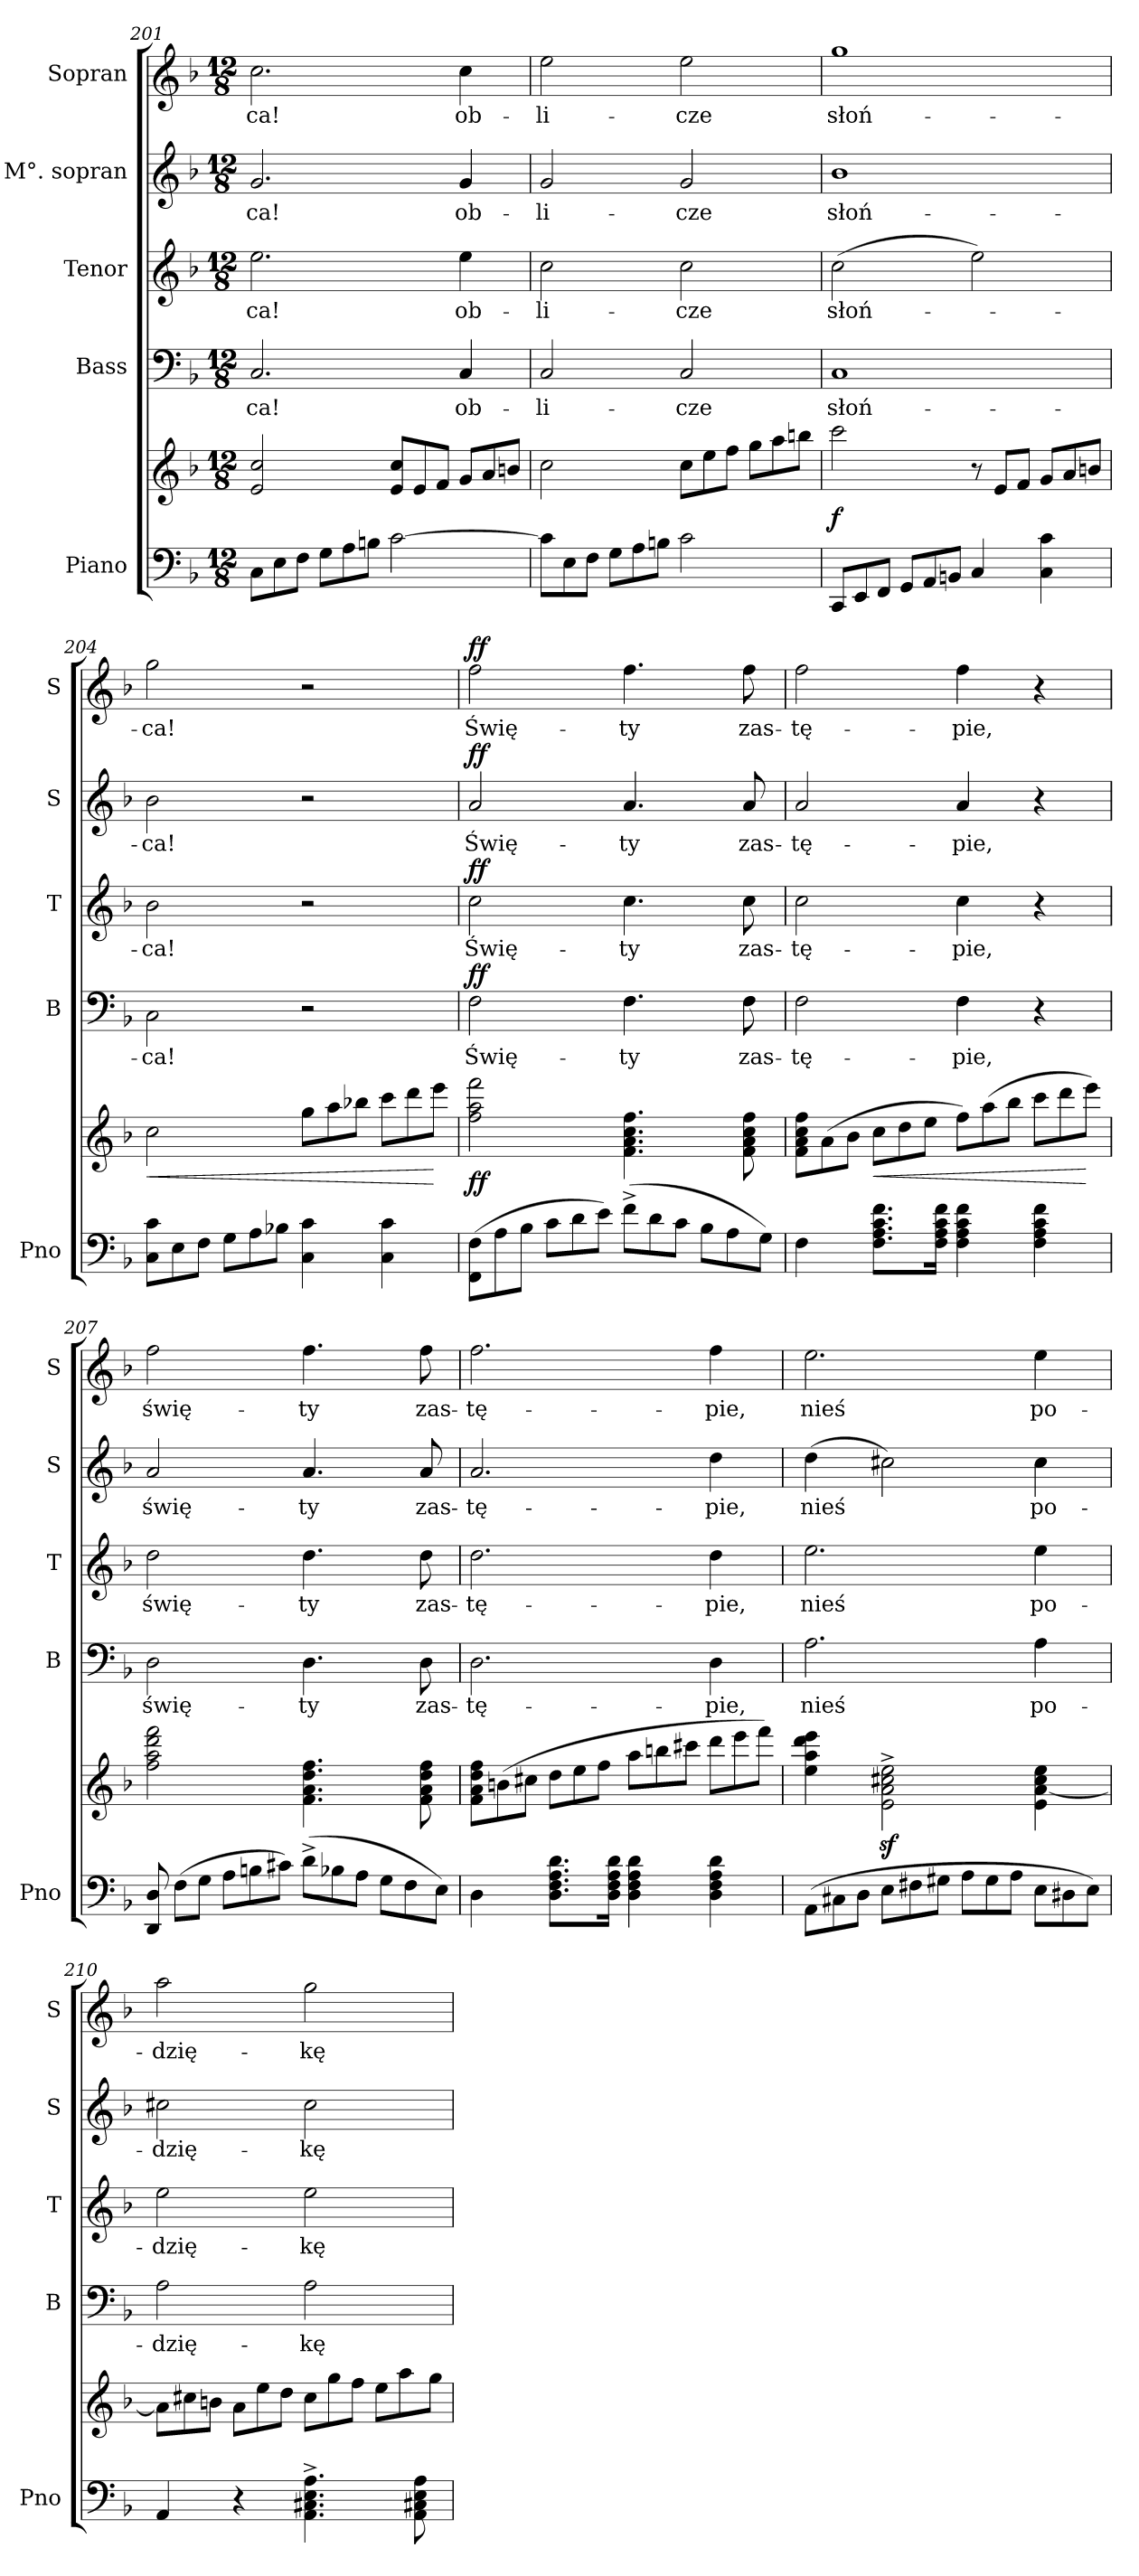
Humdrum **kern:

**kern	**kern	**dynam	**kern	**text	**dynam	**kern	**text	**dynam	**kern	**text	**dynam	**kern	**text	**dynam
*part5	*part5	*part5	*part4	*part4	*part4	*part3	*part3	*part3	*part2	*part2	*part2	*part1	*part1	*part1
*staff6	*staff5	*staff5/6	*staff4	*staff4	*staff4	*staff3	*staff3	*staff3	*staff2	*staff2	*staff2	*staff1	*staff1	*staff1
*I"Piano	*	*	*I"Bass	*	*	*I"Tenor	*	*	*I"M°. sopran	*	*	*I"Sopran	*	*
*I'Pno	*	*	*I'B	*	*	*I'T	*	*	*I'S	*	*	*I'S	*	*
*clefF4	*clefG2	*	*clefF4	*	*	*clefG2	*	*	*clefG2	*	*	*clefG2	*	*
*	*	*	*	*	*	*ITrd8c12	*	*	*	*	*	*	*	*
*k[b-]	*k[b-]	*	*k[b-]	*	*	*k[b-]	*	*	*k[b-]	*	*	*k[b-]	*	*
*d:	*d:	*	*d:	*	*	*d:	*	*	*d:	*	*	*d:	*	*
*M12/8	*M12/8	*	*M12/8	*	*	*M12/8	*	*	*M12/8	*	*	*M12/8	*	*
*Xtuplet	*	*	*	*	*	*	*	*	*	*	*	*	*	*
=201	=201	=201	=201	=201	=201	=201	=201	=201	=201	=201	=201	=201	=201	=201
12C\L	2e/ 2cc/	.	2.C/	-ca!	.	2.e\	-ca!	.	2.g/	-ca!	.	2.cc\	-ca!	.
12E\	.	.	.	.	.	.	.	.	.	.	.	.	.	.
12F\J	.	.	.	.	.	.	.	.	.	.	.	.	.	.
12G\L	.	.	.	.	.	.	.	.	.	.	.	.	.	.
12A\	.	.	.	.	.	.	.	.	.	.	.	.	.	.
12Bn\J	.	.	.	.	.	.	.	.	.	.	.	.	.	.
*	*Xtuplet	*	*	*	*	*	*	*	*	*	*	*	*	*
[2c\	12e/ 12cc/L	.	.	.	.	.	.	.	.	.	.	.	.	.
.	12e/	.	.	.	.	.	.	.	.	.	.	.	.	.
.	12f/J	.	.	.	.	.	.	.	.	.	.	.	.	.
.	12g/L	.	4C/	ob-	.	4e\	ob-	.	4g/	ob-	.	4cc\	ob-	.
.	12a/	.	.	.	.	.	.	.	.	.	.	.	.	.
.	12bn/J	.	.	.	.	.	.	.	.	.	.	.	.	.
=202	=202	=202	=202	=202	=202	=202	=202	=202	=202	=202	=202	=202	=202	=202
12c\L]	2cc\	.	2C/	-li-	.	2c\	-li-	.	2g/	-li-	.	2ee\	-li-	.
12E\	.	.	.	.	.	.	.	.	.	.	.	.	.	.
12F\J	.	.	.	.	.	.	.	.	.	.	.	.	.	.
12G\L	.	.	.	.	.	.	.	.	.	.	.	.	.	.
12A\	.	.	.	.	.	.	.	.	.	.	.	.	.	.
12Bn\J	.	.	.	.	.	.	.	.	.	.	.	.	.	.
2c\	12cc\L	.	2C/	-cze	.	2c\	-cze	.	2g/	-cze	.	2ee\	-cze	.
.	12ee\	.	.	.	.	.	.	.	.	.	.	.	.	.
.	12ff\J	.	.	.	.	.	.	.	.	.	.	.	.	.
.	12gg\L	.	.	.	.	.	.	.	.	.	.	.	.	.
.	12aa\	.	.	.	.	.	.	.	.	.	.	.	.	.
.	12bbn\J	.	.	.	.	.	.	.	.	.	.	.	.	.
=203	=203	=203	=203	=203	=203	=203	=203	=203	=203	=203	=203	=203	=203	=203
12CC/L	2ccc\	f	1C	słoń-	.	(2c\	słoń-	.	1b-	słoń-	.	1gg	słoń-	.
12EE/	.	.	.	.	.	.	.	.	.	.	.	.	.	.
12FF/J	.	.	.	.	.	.	.	.	.	.	.	.	.	.
12GG/L	.	.	.	.	.	.	.	.	.	.	.	.	.	.
12AA/	.	.	.	.	.	.	.	.	.	.	.	.	.	.
12BBn/J	.	.	.	.	.	.	.	.	.	.	.	.	.	.
4C/	12r	.	.	.	.	2e\)	.	.	.	.	.	.	.	.
.	12e/L	.	.	.	.	.	.	.	.	.	.	.	.	.
.	12f/J	.	.	.	.	.	.	.	.	.	.	.	.	.
4C\ 4c\	12g/L	.	.	.	.	.	.	.	.	.	.	.	.	.
.	12a/	.	.	.	.	.	.	.	.	.	.	.	.	.
.	12bn/J	.	.	.	.	.	.	.	.	.	.	.	.	.
=204	=204	=204	=204	=204	=204	=204	=204	=204	=204	=204	=204	=204	=204	=204
!	!	!LO:HP:b	!	!	!	!	!	!	!	!	!	!	!	!
12C\ 12c\L	2cc\	<	2C\	-ca!	.	2B-\	-ca!	.	2b-\	-ca!	.	2gg\	-ca!	.
12E\	.	.	.	.	.	.	.	.	.	.	.	.	.	.
12F\J	.	.	.	.	.	.	.	.	.	.	.	.	.	.
12G\L	.	.	.	.	.	.	.	.	.	.	.	.	.	.
12A\	.	.	.	.	.	.	.	.	.	.	.	.	.	.
12B-X\J	.	.	.	.	.	.	.	.	.	.	.	.	.	.
4C\ 4c\	12gg\L	.	2r	.	.	2r	.	.	2r	.	.	2r	.	.
.	12aa\	.	.	.	.	.	.	.	.	.	.	.	.	.
.	12bb-X\J	.	.	.	.	.	.	.	.	.	.	.	.	.
4C\ 4c\	12ccc\L	.	.	.	.	.	.	.	.	.	.	.	.	.
.	12ddd\	.	.	.	.	.	.	.	.	.	.	.	.	.
.	12eee\J	[	.	.	.	.	.	.	.	.	.	.	.	.
=205	=205	=205	=205	=205	=205	=205	=205	=205	=205	=205	=205	=205	=205	=205
!	!	!	!	!	!LO:DY:a	!	!	!LO:DY:a	!	!	!LO:DY:a	!	!	!LO:DY:a
(12FF\ 12F\L	2ff\ 2aa\ 2fff\	ff	2F\	Świę-	ff	2c\	Świę-	ff	2a/	Świę-	ff	2ff\	Świę-	ff
12A\	.	.	.	.	.	.	.	.	.	.	.	.	.	.
12B-\J	.	.	.	.	.	.	.	.	.	.	.	.	.	.
12c\L	.	.	.	.	.	.	.	.	.	.	.	.	.	.
12d\	.	.	.	.	.	.	.	.	.	.	.	.	.	.
12e\J)	.	.	.	.	.	.	.	.	.	.	.	.	.	.
(12f^\L	4.f\ 4.a\ 4.cc\ 4.ff\	.	4.F\	-ty	.	4.c\	-ty	.	4.a/	-ty	.	4.ff\	-ty	.
12d\	.	.	.	.	.	.	.	.	.	.	.	.	.	.
12c\J	.	.	.	.	.	.	.	.	.	.	.	.	.	.
12B-\L	.	.	.	.	.	.	.	.	.	.	.	.	.	.
12A\	.	.	.	.	.	.	.	.	.	.	.	.	.	.
.	8f\ 8a\ 8cc\ 8ff\	.	8F\	zas-	.	8c\	zas-	.	8a/	zas-	.	8ff\	zas-	.
12G\J)	.	.	.	.	.	.	.	.	.	.	.	.	.	.
=206	=206	=206	=206	=206	=206	=206	=206	=206	=206	=206	=206	=206	=206	=206
4F\	12f\ 12a\ 12cc\ 12ff\L	.	2F\	-tę-	.	2c\	-tę-	.	2a/	-tę-	.	2ff\	-tę-	.
.	(12a\	.	.	.	.	.	.	.	.	.	.	.	.	.
.	12b-\J	.	.	.	.	.	.	.	.	.	.	.	.	.
!	!	!LO:HP:b	!	!	!	!	!	!	!	!	!	!	!	!
8.F\ 8.A\ 8.c\ 8.f\L	12cc\L	<	.	.	.	.	.	.	.	.	.	.	.	.
.	12dd\	.	.	.	.	.	.	.	.	.	.	.	.	.
.	12ee\J	.	.	.	.	.	.	.	.	.	.	.	.	.
16F\ 16A\ 16c\ 16f\Jk	.	.	.	.	.	.	.	.	.	.	.	.	.	.
4F\ 4A\ 4c\ 4f\	12ff\L)	.	4F\	-pie,	.	4c\	-pie,	.	4a/	-pie,	.	4ff\	-pie,	.
.	(12aa\	.	.	.	.	.	.	.	.	.	.	.	.	.
.	12bb-\J	.	.	.	.	.	.	.	.	.	.	.	.	.
4F\ 4A\ 4c\ 4f\	12ccc\L	.	4r	.	.	4r	.	.	4r	.	.	4r	.	.
.	12ddd\	.	.	.	.	.	.	.	.	.	.	.	.	.
.	12eee\J)	[	.	.	.	.	.	.	.	.	.	.	.	.
=207	=207	=207	=207	=207	=207	=207	=207	=207	=207	=207	=207	=207	=207	=207
12DD/ 12D/	2ff\ 2aa\ 2ddd\ 2fff\	.	2D\	świę-	.	2d\	świę-	.	2a/	świę-	.	2ff\	świę-	.
(12F\L	.	.	.	.	.	.	.	.	.	.	.	.	.	.
12G\J	.	.	.	.	.	.	.	.	.	.	.	.	.	.
12A\L	.	.	.	.	.	.	.	.	.	.	.	.	.	.
12Bn\	.	.	.	.	.	.	.	.	.	.	.	.	.	.
12c#X\J)	.	.	.	.	.	.	.	.	.	.	.	.	.	.
(12d^\L	4.f\ 4.a\ 4.dd\ 4.ff\	.	4.D\	-ty	.	4.d\	-ty	.	4.a/	-ty	.	4.ff\	-ty	.
12B-X\	.	.	.	.	.	.	.	.	.	.	.	.	.	.
12A\J	.	.	.	.	.	.	.	.	.	.	.	.	.	.
12G\L	.	.	.	.	.	.	.	.	.	.	.	.	.	.
12F\	.	.	.	.	.	.	.	.	.	.	.	.	.	.
.	8f\ 8a\ 8dd\ 8ff\	.	8D\	zas-	.	8d\	zas-	.	8a/	zas-	.	8ff\	zas-	.
12E\J)	.	.	.	.	.	.	.	.	.	.	.	.	.	.
=208	=208	=208	=208	=208	=208	=208	=208	=208	=208	=208	=208	=208	=208	=208
4D\	12f\ 12a\ 12dd\ 12ff\L	.	2.D\	-tę-	.	2.d\	-tę-	.	2.a/	-tę-	.	2.ff\	-tę-	.
.	(12bn\	.	.	.	.	.	.	.	.	.	.	.	.	.
.	12cc#X\J	.	.	.	.	.	.	.	.	.	.	.	.	.
8.D\ 8.F\ 8.A\ 8.d\L	12dd\L	.	.	.	.	.	.	.	.	.	.	.	.	.
.	12ee\	.	.	.	.	.	.	.	.	.	.	.	.	.
.	12ff\J	.	.	.	.	.	.	.	.	.	.	.	.	.
16D\ 16F\ 16A\ 16d\Jk	.	.	.	.	.	.	.	.	.	.	.	.	.	.
4D\ 4F\ 4A\ 4d\	12aa\L	.	.	.	.	.	.	.	.	.	.	.	.	.
.	12bbn\	.	.	.	.	.	.	.	.	.	.	.	.	.
.	12ccc#X\J	.	.	.	.	.	.	.	.	.	.	.	.	.
4D\ 4F\ 4A\ 4d\	12ddd\L	.	4D\	-pie,	.	4d\	-pie,	.	4dd\	-pie,	.	4ff\	-pie,	.
.	12eee\	.	.	.	.	.	.	.	.	.	.	.	.	.
.	12fff\J)	.	.	.	.	.	.	.	.	.	.	.	.	.
=209	=209	=209	=209	=209	=209	=209	=209	=209	=209	=209	=209	=209	=209	=209
(12AA\L	4ee\ 4aa\ 4ddd\ 4eee\	.	2.A\	nieś	.	2.e\	nieś	.	(4dd\	nieś	.	2.ee\	nieś	.
12C#X\	.	.	.	.	.	.	.	.	.	.	.	.	.	.
12D\J	.	.	.	.	.	.	.	.	.	.	.	.	.	.
12E\L	2ez^<\ 2az^<\ 2cc#Xz^<\ 2eez^<\	.	.	.	.	.	.	.	2cc#X\)	.	.	.	.	.
12F#X\	.	.	.	.	.	.	.	.	.	.	.	.	.	.
12G#X\J	.	.	.	.	.	.	.	.	.	.	.	.	.	.
12A\L	.	.	.	.	.	.	.	.	.	.	.	.	.	.
12G#\	.	.	.	.	.	.	.	.	.	.	.	.	.	.
12A\J	.	.	.	.	.	.	.	.	.	.	.	.	.	.
12E\L	4e\ [4a\ 4cc#\ 4ee\	.	4A\	po-	.	4e\	po-	.	4cc#\	po-	.	4ee\	po-	.
12D#X\	.	.	.	.	.	.	.	.	.	.	.	.	.	.
12E\J)	.	.	.	.	.	.	.	.	.	.	.	.	.	.
=210	=210	=210	=210	=210	=210	=210	=210	=210	=210	=210	=210	=210	=210	=210
4AA/	12a\L]	.	2A\	-dzię-	.	2e\	-dzię-	.	2cc#X\	-dzię-	.	2aa\	-dzię-	.
.	12cc#X\	.	.	.	.	.	.	.	.	.	.	.	.	.
.	12bn\J	.	.	.	.	.	.	.	.	.	.	.	.	.
4r	12a\L	.	.	.	.	.	.	.	.	.	.	.	.	.
.	12ee\	.	.	.	.	.	.	.	.	.	.	.	.	.
.	12dd\J	.	.	.	.	.	.	.	.	.	.	.	.	.
4.AA^\ 4.C#X^\ 4.E^\ 4.A^\	12cc#\L	.	2A\	-kę	.	2e\	-kę	.	2cc#\	-kę	.	2gg\	-kę	.
.	12gg\	.	.	.	.	.	.	.	.	.	.	.	.	.
.	12ff\J	.	.	.	.	.	.	.	.	.	.	.	.	.
.	12ee\L	.	.	.	.	.	.	.	.	.	.	.	.	.
.	12aa\	.	.	.	.	.	.	.	.	.	.	.	.	.
8AA\ 8C#X\ 8E\ 8A\	.	.	.	.	.	.	.	.	.	.	.	.	.	.
.	12gg\J	.	.	.	.	.	.	.	.	.	.	.	.	.
=	=	=	=	=	=	=	=	=	=	=	=	=	=	=
*-	*-	*-	*-	*-	*-	*-	*-	*-	*-	*-	*-	*-	*-	*-
